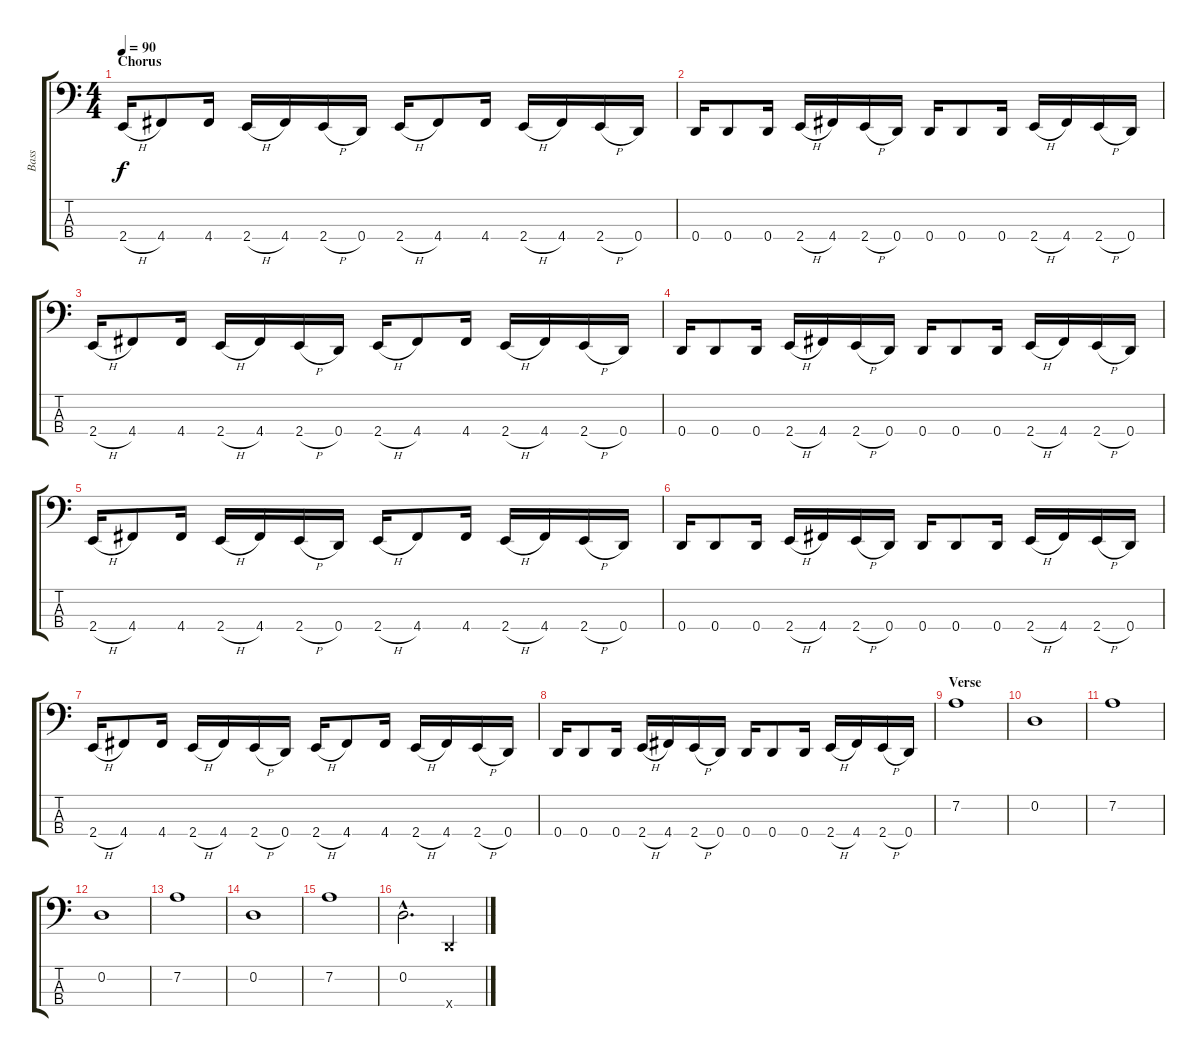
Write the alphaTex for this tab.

\track ("Bass" "Bass") {instrument electricbassfinger}
\staff {score tabs}
\tuning (G2 D2 A1 D1) {hide}
\ts (4 4)
\section ("" "Chorus")
\tempo 90
\clef f4
\ks c
2.4{h}.16{dy f} 4.4.8 4.4.16 2.4{h}.16 4.4.16 2.4{h}.16 0.4.16 2.4{h}.16 4.4.8 4.4.16 2.4{h}.16 4.4.16 2.4{h}.16 0.4.16 |
0.4.16 0.4.8 0.4.16 2.4{h}.16 4.4.16 2.4{h}.16 0.4.16 0.4.16 0.4.8 0.4.16 2.4{h}.16 4.4.16 2.4{h}.16 0.4.16 |
2.4{h}.16 4.4.8 4.4.16 2.4{h}.16 4.4.16 2.4{h}.16 0.4.16 2.4{h}.16 4.4.8 4.4.16 2.4{h}.16 4.4.16 2.4{h}.16 0.4.16 |
0.4.16 0.4.8 0.4.16 2.4{h}.16 4.4.16 2.4{h}.16 0.4.16 0.4.16 0.4.8 0.4.16 2.4{h}.16 4.4.16 2.4{h}.16 0.4.16 |
2.4{h}.16 4.4.8 4.4.16 2.4{h}.16 4.4.16 2.4{h}.16 0.4.16 2.4{h}.16 4.4.8 4.4.16 2.4{h}.16 4.4.16 2.4{h}.16 0.4.16 |
0.4.16 0.4.8 0.4.16 2.4{h}.16 4.4.16 2.4{h}.16 0.4.16 0.4.16 0.4.8 0.4.16 2.4{h}.16 4.4.16 2.4{h}.16 0.4.16 |
2.4{h}.16 4.4.8 4.4.16 2.4{h}.16 4.4.16 2.4{h}.16 0.4.16 2.4{h}.16 4.4.8 4.4.16 2.4{h}.16 4.4.16 2.4{h}.16 0.4.16 |
0.4.16 0.4.8 0.4.16 2.4{h}.16 4.4.16 2.4{h}.16 0.4.16 0.4.16 0.4.8 0.4.16 2.4{h}.16 4.4.16 2.4{h}.16 0.4.16 |
\section ("" "Verse")
7.2.1 |
0.2.1 |
7.2.1 |
0.2.1 |
7.2.1 |
0.2.1 |
7.2.1 |
0.2{hac}.2{d} 0.4{x}.4
